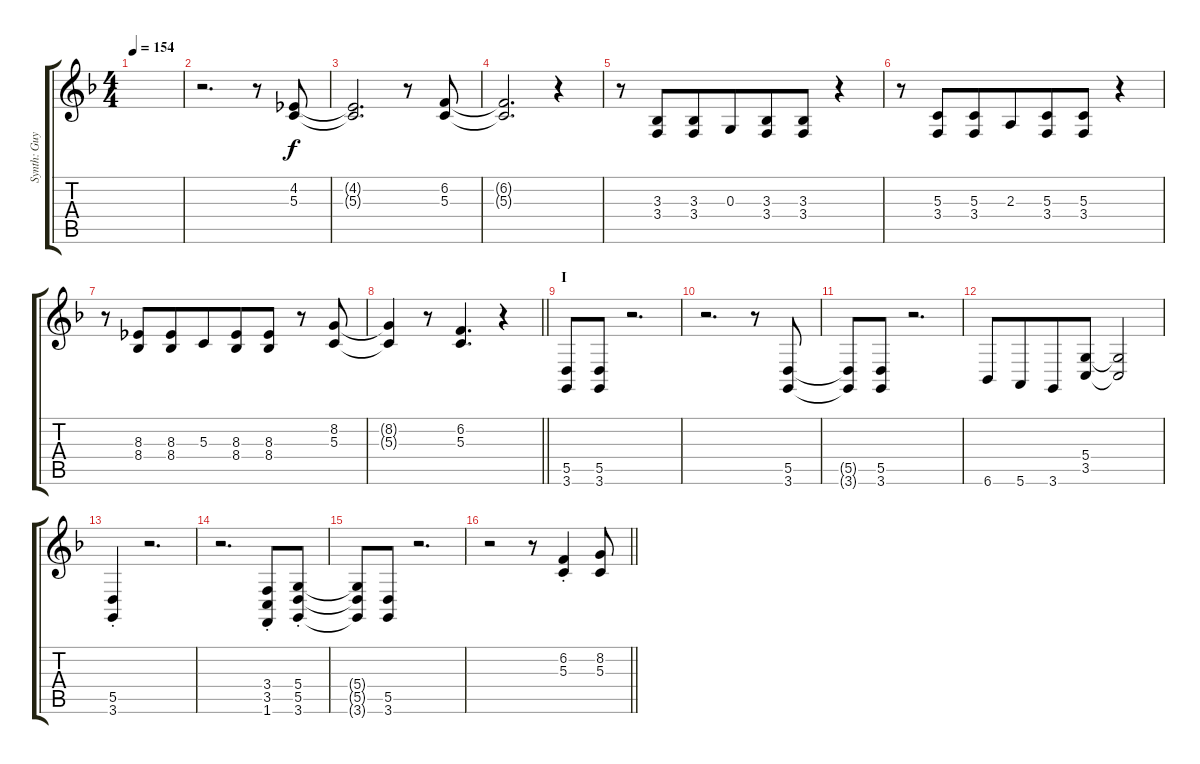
\track ("Synth: Guy" "Synth: Guy") {instrument synthstrings1}
\staff {score tabs}
\tuning (E4 B3 G3 D3 A2 E2) {hide}
\ts (4 4)
\tempo 154
\clef g2
\ks f
|
r.2{d} r.8 (4.2 5.3).8 |
(4.2{t} 5.3{t}).2{d} r.8 (6.2 5.3).8 |
(6.2{t} 5.3{t}).2{d} r.4 |
r.8 (3.3 3.4).8{beam merge} (3.3 3.4).8 0.3.8{beam merge} (3.3 3.4).8 (3.3 3.4).8 r.4 |
r.8 (5.3 3.4).8{beam merge} (5.3 3.4).8 2.3.8{beam merge} (5.3 3.4).8 (5.3 3.4).8 r.4 |
r.8 (8.3 8.4).8{beam merge} (8.3 8.4).8 5.3.8{beam merge} (8.3 8.4).8 (8.3 8.4).8 r.8 (8.2 5.3).8 |
\barLineRight lightlight
(8.2{t} 5.3{t}).4 r.8 (6.2 5.3).4{d} r.4 |
\section ("" "I")
(5.5 3.6).8 (5.5 3.6).8 r.2{d} |
r.2{d} r.8 (5.5 3.6).8 |
(5.5{t} 3.6{t}).8 (5.5 3.6).8 r.2{d} |
6.6.8 5.6.8{beam merge} 3.6.8 (5.4 3.5).8 (5.4{t} 3.5{t}).2 |
(5.5{st} 3.6{st}).4 r.2{d} |
r.2{d} (3.4 3.5{st} 1.6{st}).8 (5.4 5.5{st} 3.6{st}).8 |
(5.4{t} 5.5{t} 3.6{t}).8 (5.5 3.6).8 r.2{d} |
\barLineRight lightlight
r.2 r.8 (6.2{st} 5.3{st}).4 (8.2 5.3).8
